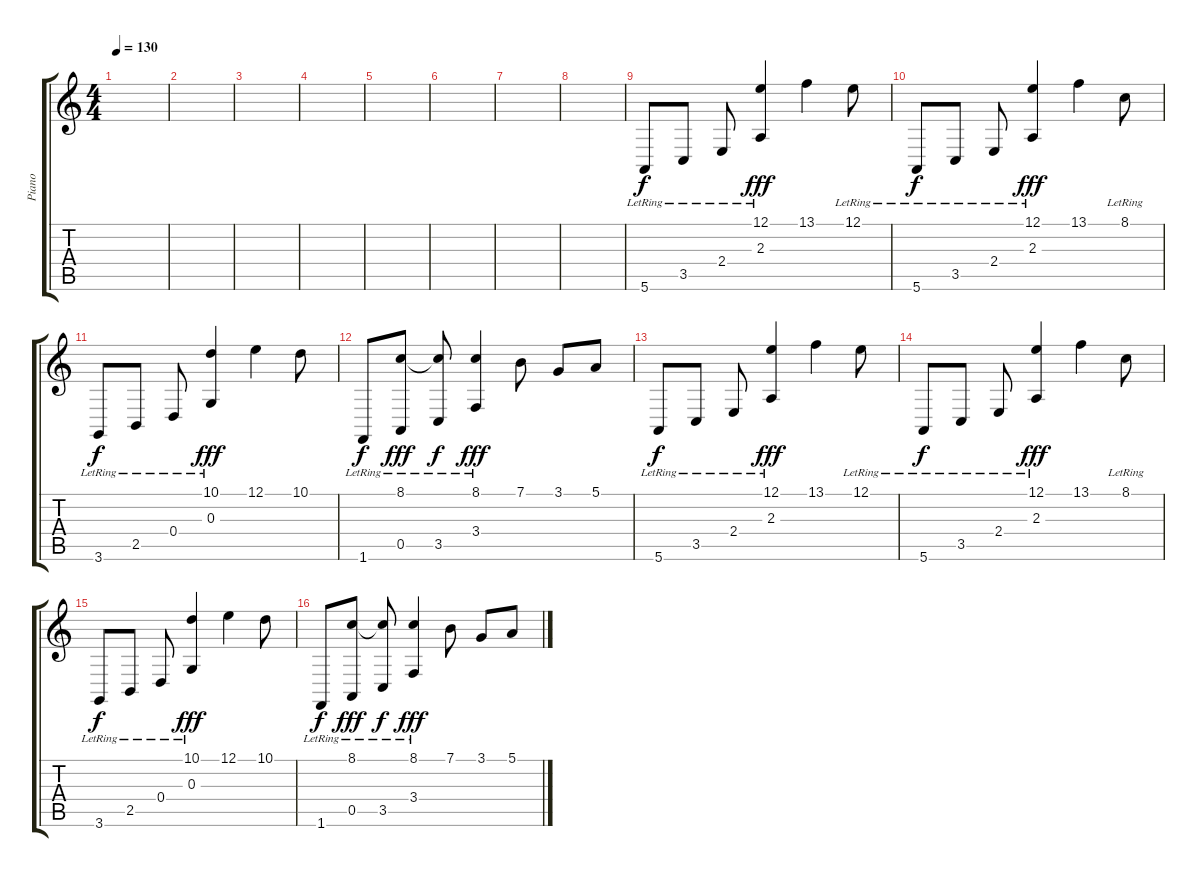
\track ("Piano" "Piano") {instrument brightacousticpiano}
\staff {score tabs}
\tuning (E4 B3 G3 D3 A2 E2) {hide}
\ts (4 4)
\tempo 130
\clef g2
\ks c
|
|
|
|
|
|
|
|
\section ("" " ")
5.6{lr}.8{dy f} 3.5{lr}.8 2.4{lr}.8 (12.1 2.3{lr}).4{dy fff} 13.1.4 12.1{lr}.8 |
5.6{lr}.8{dy f} 3.5{lr}.8 2.4{lr}.8 (12.1 2.3{lr}).4{dy fff} 13.1.4 8.1{lr}.8 |
3.6{lr}.8{dy f} 2.5{lr}.8 0.4{lr}.8 (10.1 0.3{lr}).4{dy fff} 12.1.4 10.1.8 |
1.6{lr}.8{dy f} (8.1 0.5{lr}).8{dy fff} (8.1{t} 3.5{lr}).8{dy f} (8.1 3.4{lr}).4{dy fff} 7.1.8 3.1.8 5.1.8 |
5.6{lr}.8{dy f} 3.5{lr}.8 2.4{lr}.8 (12.1 2.3{lr}).4{dy fff} 13.1.4 12.1{lr}.8 |
5.6{lr}.8{dy f} 3.5{lr}.8 2.4{lr}.8 (12.1 2.3{lr}).4{dy fff} 13.1.4 8.1{lr}.8 |
3.6{lr}.8{dy f} 2.5{lr}.8 0.4{lr}.8 (10.1 0.3{lr}).4{dy fff} 12.1.4 10.1.8 |
1.6{lr}.8{dy f} (8.1 0.5{lr}).8{dy fff} (8.1{t} 3.5{lr}).8{dy f} (8.1 3.4{lr}).4{dy fff} 7.1.8 3.1.8 5.1.8
